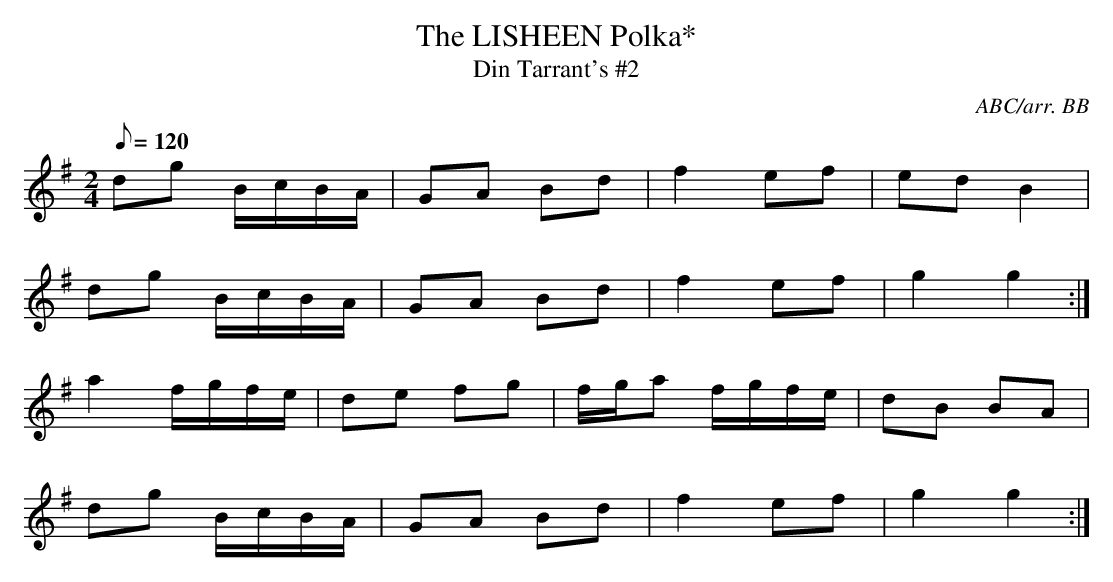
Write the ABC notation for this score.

X:1
T:The LISHEEN Polka*
T:Din Tarrant's #2
C:ABC/arr. BB
L:1/8
M:2/4
Q:120
K:G
dg B/c/B/A/|GA Bd|f2 ef|ed B2|
dg B/c/B/A/|GA Bd|f2 ef|g2 g2 :|
a2 f/g/f/e/|de fg|f/g/a f/g/f/e/|dB BA|
dg B/c/B/A/|GA Bd|f2 ef|g2 g2 :|
